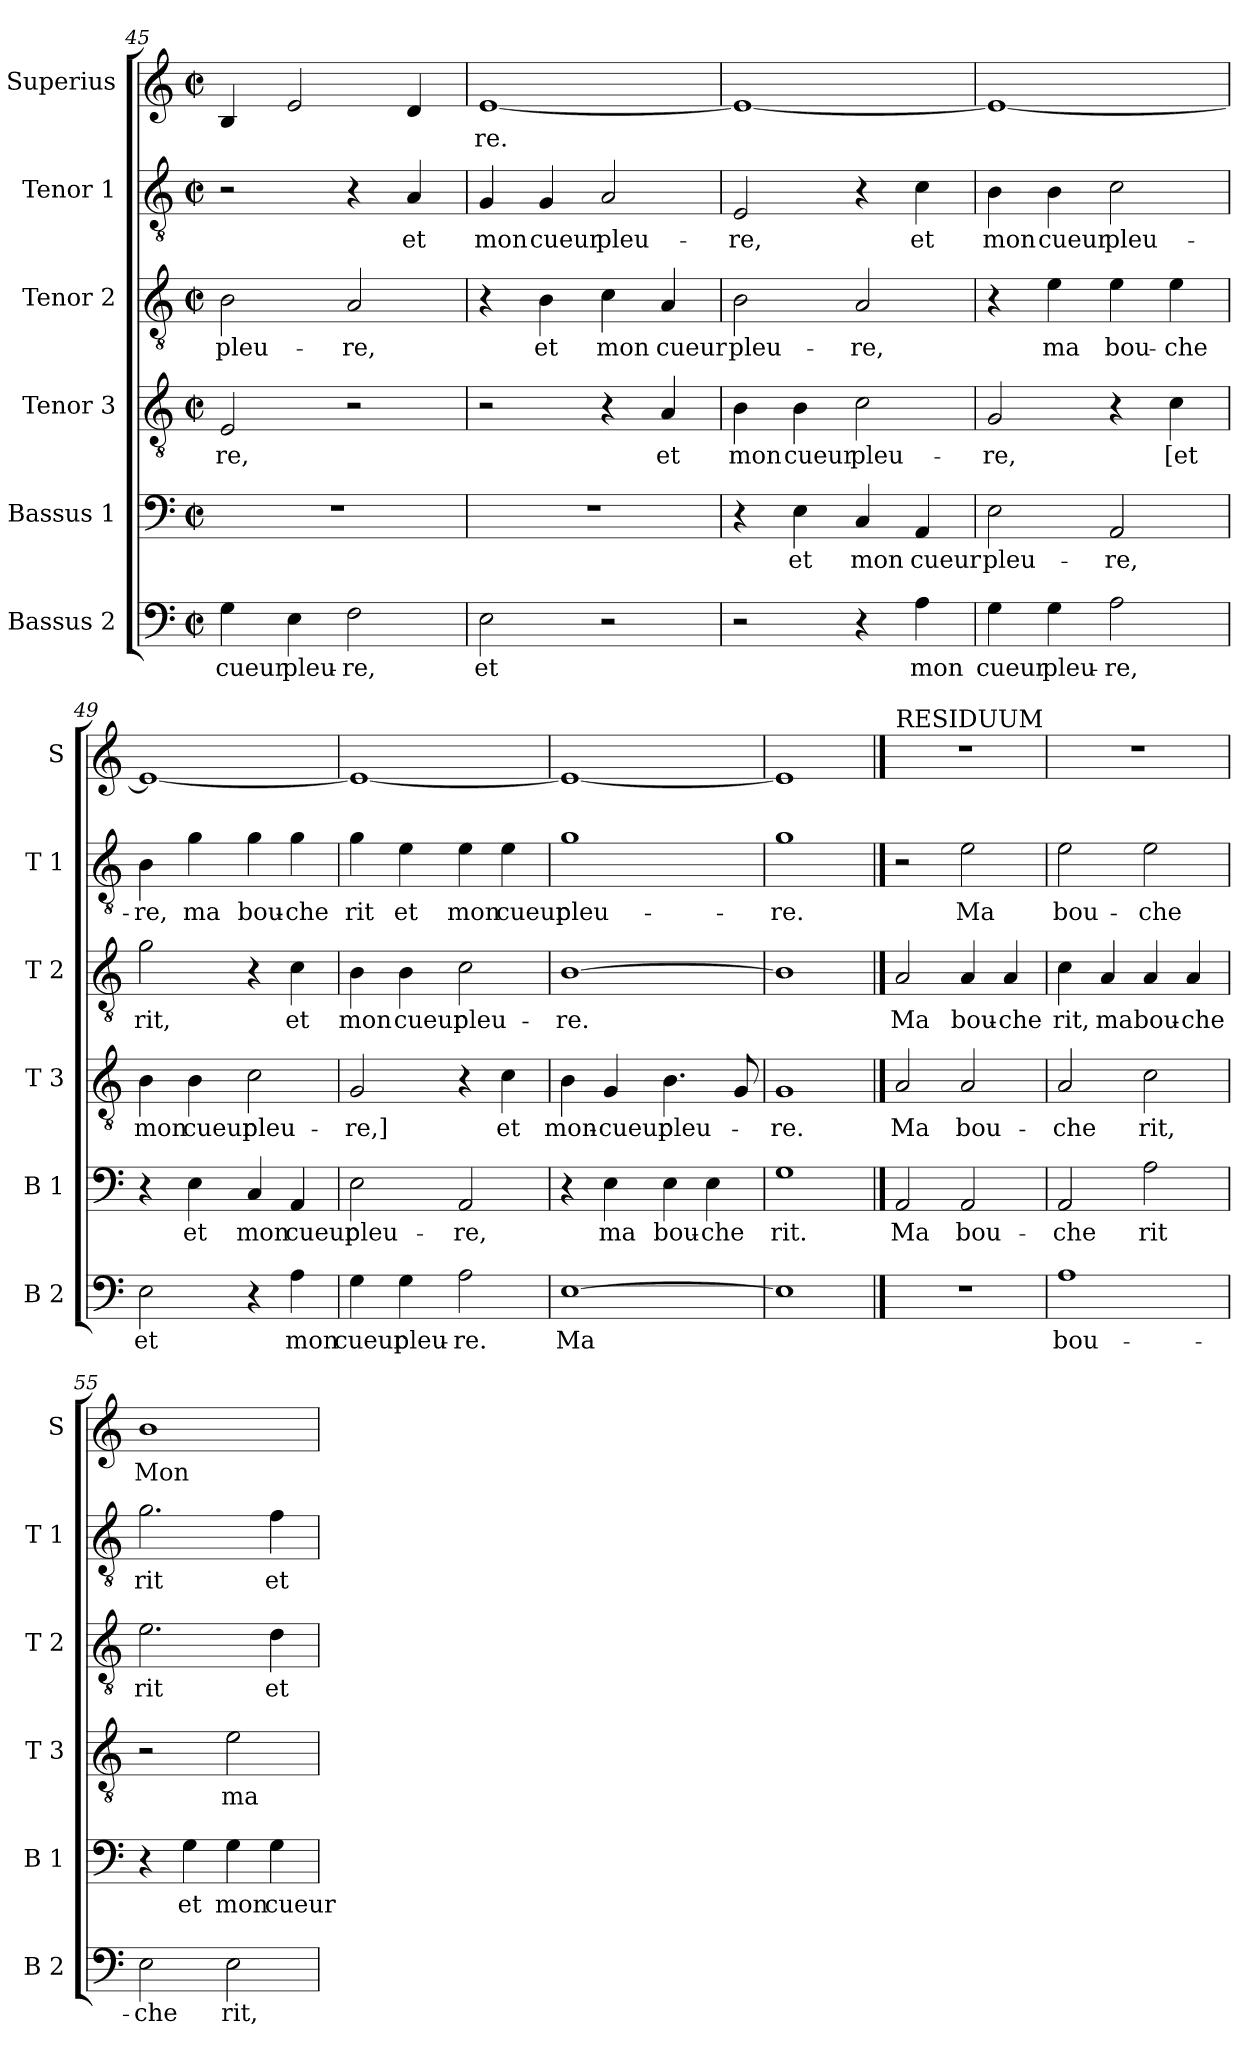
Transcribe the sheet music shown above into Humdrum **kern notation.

**kern	**text	**kern	**text	**kern	**text	**kern	**text	**kern	**text	**kern	**text
*part6	*part6	*part5	*part5	*part4	*part4	*part3	*part3	*part2	*part2	*part1	*part1
*staff6	*staff6	*staff5	*staff5	*staff4	*staff4	*staff3	*staff3	*staff2	*staff2	*staff1	*staff1
*I"Bassus 2	*	*I"Bassus 1	*	*I"Tenor 3	*	*I"Tenor 2	*	*I"Tenor 1	*	*I"Superius	*
*I'B 2	*	*I'B 1	*	*I'T 3	*	*I'T 2	*	*I'T 1	*	*I'S	*
*clefF4	*	*clefF4	*	*clefGv2	*	*clefGv2	*	*clefGv2	*	*clefG2	*
*k[]	*	*k[]	*	*k[]	*	*k[]	*	*k[]	*	*k[]	*
*C:	*	*C:	*	*C:	*	*C:	*	*C:	*	*C:	*
*M2/2	*	*M2/2	*	*M2/2	*	*M2/2	*	*M2/2	*	*M2/2	*
*met(c|)	*	*met(c|)	*	*met(c|)	*	*met(c|)	*	*met(c|)	*	*met(c|)	*
=45	=45	=45	=45	=45	=45	=45	=45	=45	=45	=45	=45
4G\	cueur	1r	.	2E/	-re,	2B\	pleu-	2r	.	4B/	.
4E\	pleu-	.	.	.	.	.	.	.	.	2e/	.
2F\	-re,	.	.	2r	.	2A/	-re,	4r	.	.	.
.	.	.	.	.	.	.	.	4A/	et	4d/	.
=46	=46	=46	=46	=46	=46	=46	=46	=46	=46	=46	=46
2E\	et	1r	.	2r	.	4r	.	4G/	mon	[1e	-re.
.	.	.	.	.	.	4B\	et	4G/	cueur	.	.
2r	.	.	.	4r	.	4c\	mon	2A/	pleu-	.	.
.	.	.	.	4A/	et	4A/	cueur	.	.	.	.
=47	=47	=47	=47	=47	=47	=47	=47	=47	=47	=47	=47
2r	.	4r	.	4B\	mon	2B\	pleu-	2E/	-re,	1e_	.
.	.	4E\	et	4B\	cueur	.	.	.	.	.	.
4r	.	4C/	mon	2c\	pleu-	2A/	-re,	4r	.	.	.
4A\	mon	4AA/	cueur	.	.	.	.	4c\	et	.	.
!!LO:PB:g=z
=48	=48	=48	=48	=48	=48	=48	=48	=48	=48	=48	=48
4G\	cueur	2E\	pleu-	2G/	-re,	4r	.	4B\	mon	1e_	.
4G\	pleu-	.	.	.	.	4e\	ma	4B\	cueur	.	.
2A\	-re,	2AA/	-re,	4r	.	4e\	bou-	2c\	pleu-	.	.
.	.	.	.	4c\	[et	4e\	-che	.	.	.	.
=49	=49	=49	=49	=49	=49	=49	=49	=49	=49	=49	=49
2E\	et	4r	.	4B\	mon	2g\	rit,	4B\	-re,	1e_	.
.	.	4E\	et	4B\	cueur	.	.	4g\	ma	.	.
4r	.	4C/	mon	2c\	pleu-	4r	.	4g\	bou-	.	.
4A\	mon	4AA/	cueur	.	.	4c\	et	4g\	-che	.	.
=50	=50	=50	=50	=50	=50	=50	=50	=50	=50	=50	=50
4G\	cueur	2E\	pleu-	2G/	-re,]	4B\	mon	4g\	rit	1e_	.
4G\	pleu-	.	.	.	.	4B\	cueur	4e\	et	.	.
2A\	-re.	2AA/	-re,	4r	.	2c\	pleu-	4e\	mon	.	.
.	.	.	.	4c\	et	.	.	4e\	cueur	.	.
=51	=51	=51	=51	=51	=51	=51	=51	=51	=51	=51	=51
[1E	Ma	4r	.	4B\	mon-	[1B	-re.	1g	pleu-	1e_	.
.	.	4E\	ma	4G/	-cueur	.	.	.	.	.	.
.	.	4E\	bou-	4.B\	pleu-	.	.	.	.	.	.
.	.	4E\	-che	.	.	.	.	.	.	.	.
.	.	.	.	8G/	.	.	.	.	.	.	.
=52	=52	=52	=52	=52	=52	=52	=52	=52	=52	=52	=52
1E]	.	1G	rit.	1G	-re.	1B]	.	1g	-re.	1e]	.
!!LO:LB:g=z
==53	==53	==53	==53	==53	==53	==53	==53	==53	==53	==53	==53
!	!	!	!	!	!	!	!	!	!	!LO:TX:a:t=RESIDUUM	!
1r	.	2AA/	Ma	2A/	Ma	2A/	Ma	2r	.	1r	.
.	.	2AA/	bou-	2A/	bou-	4A/	bou-	2e\	Ma	.	.
.	.	.	.	.	.	4A/	-che	.	.	.	.
=54	=54	=54	=54	=54	=54	=54	=54	=54	=54	=54	=54
1A	bou-	2AA/	-che	2A/	-che	4c\	rit,	2e\	bou-	1r	.
.	.	.	.	.	.	4A/	ma	.	.	.	.
.	.	2A\	rit	2c\	rit,	4A/	bou-	2e\	-che	.	.
.	.	.	.	.	.	4A/	-che	.	.	.	.
=55	=55	=55	=55	=55	=55	=55	=55	=55	=55	=55	=55
2E\	-che	4r	.	2r	.	2.e\	rit	2.g\	rit	1b	Mon
.	.	4G\	et	.	.	.	.	.	.	.	.
2E\	rit,	4G\	mon	2e\	ma	.	.	.	.	.	.
.	.	4G\	cueur	.	.	4d\	et	4f\	et	.	.
=	=	=	=	=	=	=	=	=	=	=	=
*-	*-	*-	*-	*-	*-	*-	*-	*-	*-	*-	*-
